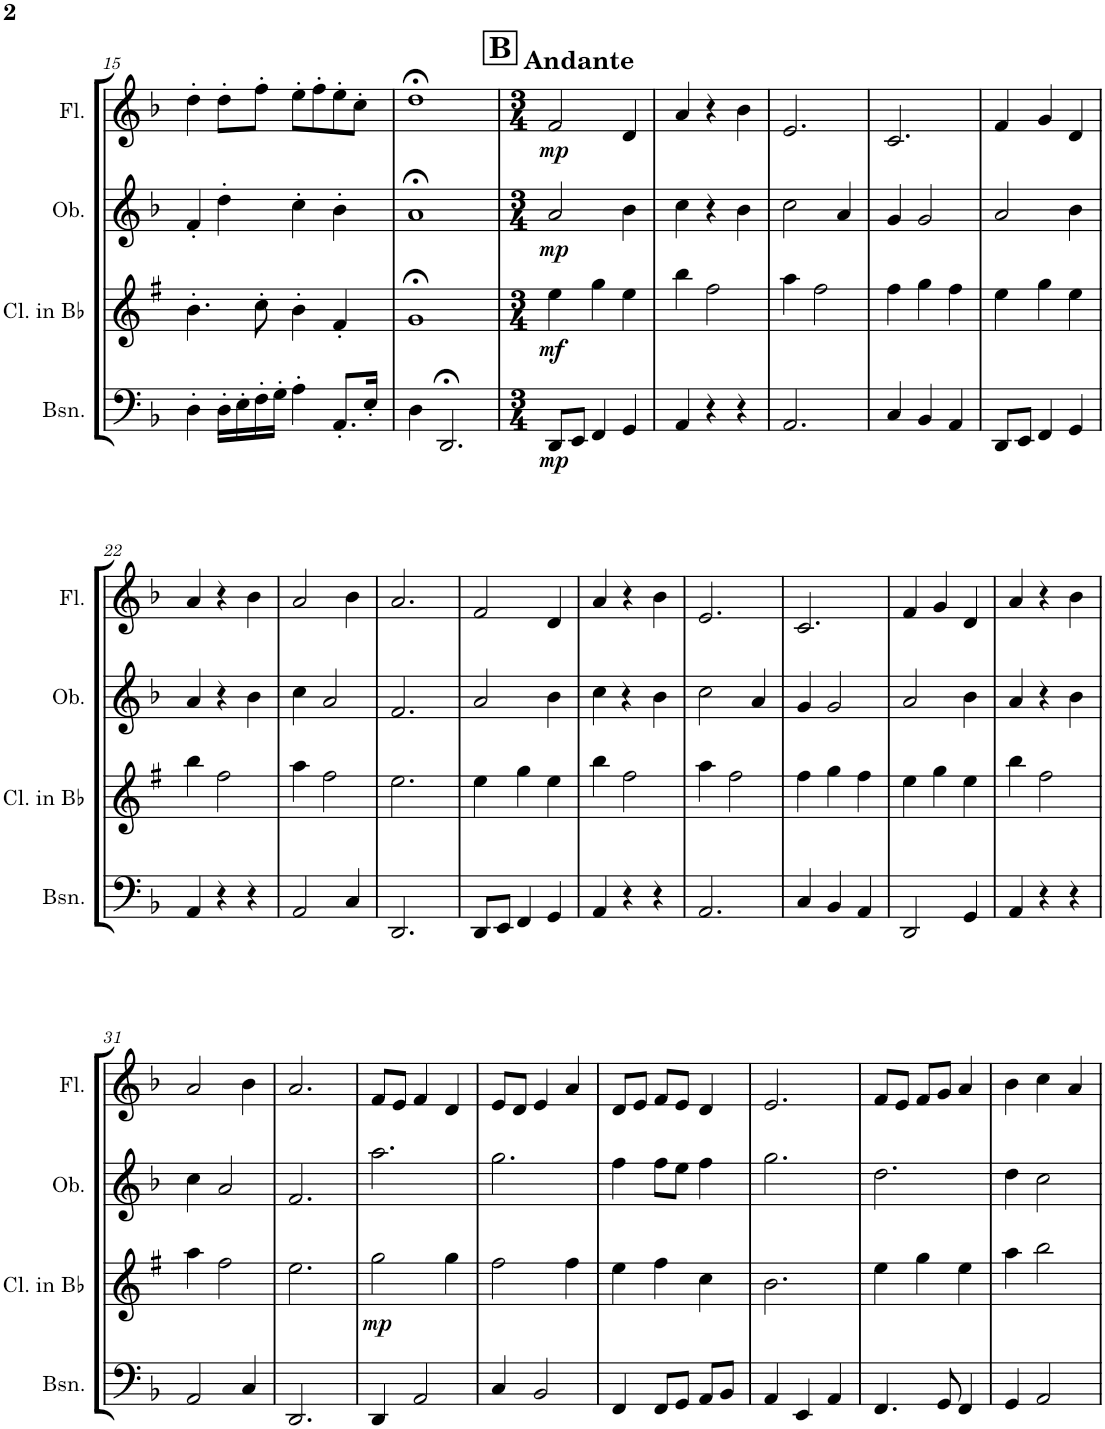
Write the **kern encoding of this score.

**kern	**dynam	**kern	**dynam	**kern	**dynam	**kern	**dynam
*part4	*part4	*part3	*part3	*part2	*part2	*part1	*part1
*staff4	*staff4	*staff3	*staff3	*staff2	*staff2	*staff1	*staff1
*I"Bassoon	*	*I"Clarinet in Bb	*	*I"Oboe	*	*I"Flute	*
*I'Bsn.	*	*I'Cl. in Bb	*	*I'Ob.	*	*I'Fl.	*
!!LO:PB:g=z
*clefF4	*	*clefG2	*	*clefG2	*	*clefG2	*
*	*	*Trd1c2	*	*	*	*	*
*k[b-]	*	*k[f#]	*	*k[b-]	*	*k[b-]	*
*M4/4	*	*M4/4	*	*M4/4	*	*M4/4	*
=15	=15	=15	=15	=15	=15	=15	=15
4D'\	.	4.b'\	.	4f'/	.	4dd'\	.
16D'\LL	.	.	.	4dd'\	.	8dd'\L	.
16E'\	.	.	.	.	.	.	.
16F'\	.	8cc'\	.	.	.	8ff'\J	.
16G'\JJ	.	.	.	.	.	.	.
4A'\	.	4b'\	.	4cc'\	.	8ee'\L	.
.	.	.	.	.	.	8ff'\	.
8.AA'/L	.	4f#'/	.	4b-'\	.	8ee'\	.
.	.	.	.	.	.	8cc'\J	.
16E'/Jk	.	.	.	.	.	.	.
=16	=16	=16	=16	=16	=16	=16	=16
4D\	.	1g;<	.	1a;<	.	1dd;<	.
2.DD;</	.	.	.	.	.	.	.
=17	=17	=17	=17	=17	=17	=17	=17
!!LO:REH:place=s1:a:B:cj:fs=14:t=B
*M3/4	*	*M3/4	*	*M3/4	*	*M3/4	*
!	!	!	!	!	!	!LO:TX:a:B:t=Andante	!
!	!LO:DY:b	!	!LO:DY:b	!	!LO:DY:b	!	!LO:DY:b
8DD/L	mp	4ee\	mf	2a/	mp	2f/	mp
8EE/J	.	.	.	.	.	.	.
4FF/	.	4gg\	.	.	.	.	.
4GG/	.	4ee\	.	4b-\	.	4d/	.
=18	=18	=18	=18	=18	=18	=18	=18
4AA/	.	4bb\	.	4cc\	.	4a/	.
4r	.	2ff#\	.	4r	.	4r	.
4r	.	.	.	4b-\	.	4b-\	.
=19	=19	=19	=19	=19	=19	=19	=19
2.AA/	.	4aa\	.	2cc\	.	2.e/	.
.	.	2ff#\	.	.	.	.	.
.	.	.	.	4a/	.	.	.
=20	=20	=20	=20	=20	=20	=20	=20
4C/	.	4ff#\	.	4g/	.	2.c/	.
4BB-/	.	4gg\	.	2g/	.	.	.
4AA/	.	4ff#\	.	.	.	.	.
=21	=21	=21	=21	=21	=21	=21	=21
8DD/L	.	4ee\	.	2a/	.	4f/	.
8EE/J	.	.	.	.	.	.	.
4FF/	.	4gg\	.	.	.	4g/	.
4GG/	.	4ee\	.	4b-\	.	4d/	.
!!LO:LB:g=z
=22	=22	=22	=22	=22	=22	=22	=22
4AA/	.	4bb\	.	4a/	.	4a/	.
4r	.	2ff#\	.	4r	.	4r	.
4r	.	.	.	4b-\	.	4b-\	.
=23	=23	=23	=23	=23	=23	=23	=23
2AA/	.	4aa\	.	4cc\	.	2a/	.
.	.	2ff#\	.	2a/	.	.	.
4C/	.	.	.	.	.	4b-\	.
=24	=24	=24	=24	=24	=24	=24	=24
2.DD/	.	2.ee\	.	2.f/	.	2.a/	.
=25	=25	=25	=25	=25	=25	=25	=25
8DD/L	.	4ee\	.	2a/	.	2f/	.
8EE/J	.	.	.	.	.	.	.
4FF/	.	4gg\	.	.	.	.	.
4GG/	.	4ee\	.	4b-\	.	4d/	.
=26	=26	=26	=26	=26	=26	=26	=26
4AA/	.	4bb\	.	4cc\	.	4a/	.
4r	.	2ff#\	.	4r	.	4r	.
4r	.	.	.	4b-\	.	4b-\	.
=27	=27	=27	=27	=27	=27	=27	=27
2.AA/	.	4aa\	.	2cc\	.	2.e/	.
.	.	2ff#\	.	.	.	.	.
.	.	.	.	4a/	.	.	.
=28	=28	=28	=28	=28	=28	=28	=28
4C/	.	4ff#\	.	4g/	.	2.c/	.
4BB-/	.	4gg\	.	2g/	.	.	.
4AA/	.	4ff#\	.	.	.	.	.
=29	=29	=29	=29	=29	=29	=29	=29
2DD/	.	4ee\	.	2a/	.	4f/	.
.	.	4gg\	.	.	.	4g/	.
4GG/	.	4ee\	.	4b-\	.	4d/	.
=30	=30	=30	=30	=30	=30	=30	=30
4AA/	.	4bb\	.	4a/	.	4a/	.
4r	.	2ff#\	.	4r	.	4r	.
4r	.	.	.	4b-\	.	4b-\	.
!!LO:LB:g=z
=31	=31	=31	=31	=31	=31	=31	=31
2AA/	.	4aa\	.	4cc\	.	2a/	.
.	.	2ff#\	.	2a/	.	.	.
4C/	.	.	.	.	.	4b-\	.
=32	=32	=32	=32	=32	=32	=32	=32
2.DD/	.	2.ee\	.	2.f/	.	2.a/	.
=33	=33	=33	=33	=33	=33	=33	=33
!	!	!	!LO:DY:b	!	!	!	!
4DD/	.	2gg\	mp	2.aa\	.	8f/L	.
.	.	.	.	.	.	8e/J	.
2AA/	.	.	.	.	.	4f/	.
.	.	4gg\	.	.	.	4d/	.
=34	=34	=34	=34	=34	=34	=34	=34
4C/	.	2ff#\	.	2.gg\	.	8e/L	.
.	.	.	.	.	.	8d/J	.
2BB-/	.	.	.	.	.	4e/	.
.	.	4ff#\	.	.	.	4a/	.
=35	=35	=35	=35	=35	=35	=35	=35
4FF/	.	4ee\	.	4ff\	.	8d/L	.
.	.	.	.	.	.	8e/J	.
8FF/L	.	4ff#\	.	8ff\L	.	8f/L	.
8GG/J	.	.	.	8ee\J	.	8e/J	.
8AA/L	.	4cc\	.	4ff\	.	4d/	.
8BB-/J	.	.	.	.	.	.	.
=36	=36	=36	=36	=36	=36	=36	=36
4AA/	.	2.b\	.	2.gg\	.	2.e/	.
4EE/	.	.	.	.	.	.	.
4AA/	.	.	.	.	.	.	.
=37	=37	=37	=37	=37	=37	=37	=37
4.FF/	.	4ee\	.	2.dd\	.	8f/L	.
.	.	.	.	.	.	8e/J	.
.	.	4gg\	.	.	.	8f/L	.
8GG/	.	.	.	.	.	8g/J	.
4FF/	.	4ee\	.	.	.	4a/	.
=38	=38	=38	=38	=38	=38	=38	=38
4GG/	.	4aa\	.	4dd\	.	4b-\	.
2AA/	.	2bb\	.	2cc\	.	4cc\	.
.	.	.	.	.	.	4a/	.
=	=	=	=	=	=	=	=
*-	*-	*-	*-	*-	*-	*-	*-
